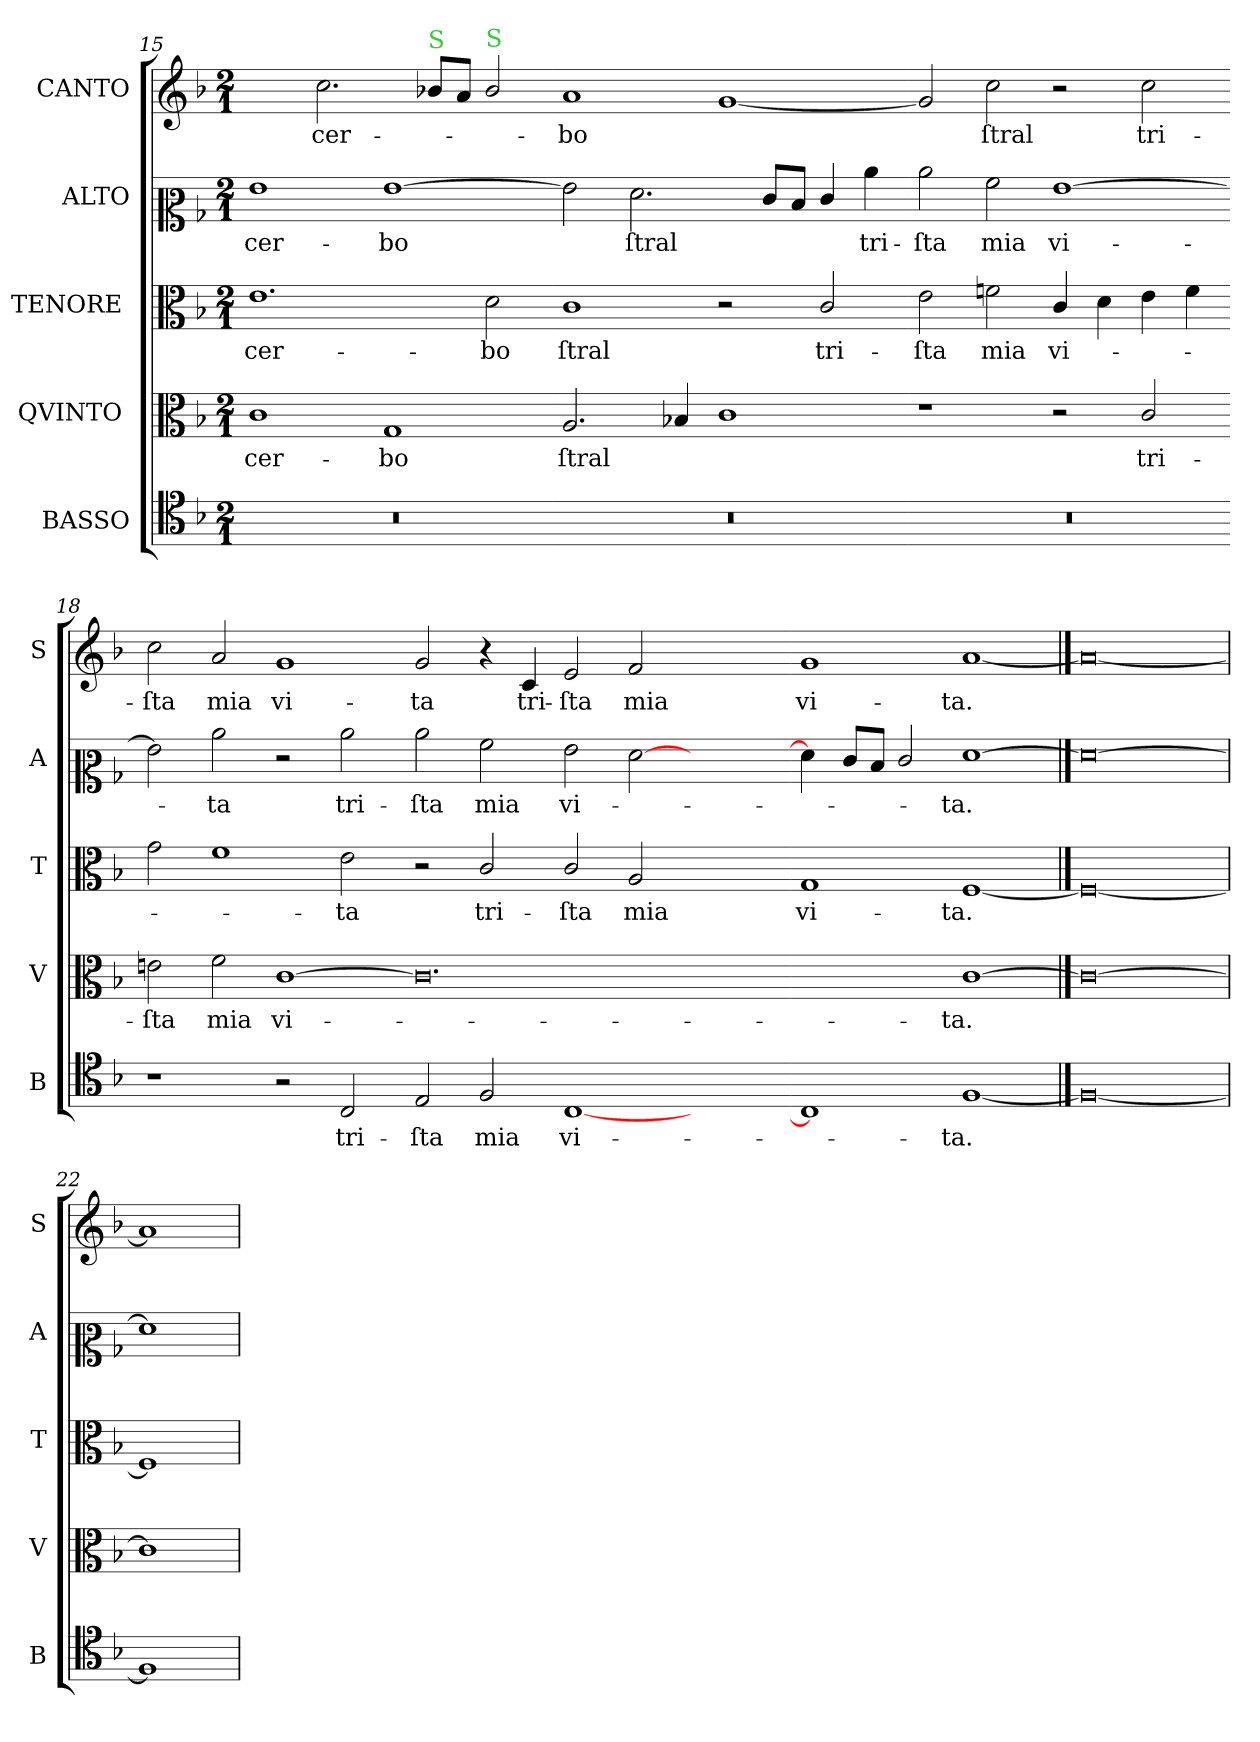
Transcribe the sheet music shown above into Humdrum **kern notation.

**kern	**text	**kern	**text	**kern	**text	**kern	**text	**kern	**text
*part5	*part5	*part4	*part4	*part3	*part3	*part2	*part2	*part1	*part1
*staff5	*staff5	*staff4	*staff4	*staff3	*staff3	*staff2	*staff2	*staff1	*staff1
*I"BASSO	*	*I"QVINTO 	*	*I"TENORE 	*	*I"ALTO	*	*I"CANTO	*
*I'B	*	*I'V	*	*I'T	*	*I'A	*	*I'S	*
*clefC4	*	*clefC3	*	*clefC3	*	*clefC2	*	*clefG2	*
*k[b-]	*	*k[b-]	*	*k[b-]	*	*k[b-]	*	*k[b-]	*
*F:	*	*F:	*	*F:	*	*F:	*	*F:	*
*M2/1	*	*M2/1	*	*M2/1	*	*M2/1	*	*M2/1	*
=15	=15	=15	=15	=15	=15	=15	=15	=15	=15
0r	.	1c	-cer-	1.e	-cer-	1g	-cer-	2ryy	.
.	.	.	.	.	.	.	.	2.cc\	-cer-
.	.	1G	-bo	.	.	[1g	-bo	.	.
!	!	!	!	!	!	!	!	!LO:TX:a:color=limegreen:t=S	!
.	.	.	.	.	.	.	.	8b-X/L	.
.	.	.	.	.	.	.	.	8a/J	.
!	!	!	!	!	!	!	!	!LO:TX:a:color=limegreen:t=S	!
.	.	.	.	2d\	-bo	.	.	2b-/	.
=16-	=16-	=16-	=16-	=16-	=16-	=16-	=16-	=16-	=16-
0r	.	2.A/	ſtral	1c	ſtral	2g]	.	1a	-bo
.	.	.	.	.	.	2.f\	ſtral	.	.
.	.	4B-X/	.	.	.	.	.	.	.
.	.	1c	.	2r	.	.	.	[1g	.
.	.	.	.	.	.	8e/L	.	.	.
.	.	.	.	.	.	8d/J	.	.	.
.	.	.	.	2c/	tri-	4e/	.	.	.
.	.	.	.	.	.	4cc\	tri-	.	.
=17-	=17-	=17-	=17-	=17-	=17-	=17-	=17-	=17-	=17-
0r	.	1r	.	2e\	-ſta	2cc\	-ſta	2g]	.
.	.	.	.	2fn\	mia	2a\	mia	2cc\	ſtral
.	.	2r	.	4c/	vi-	[1g	vi-	2r	.
.	.	.	.	4d\	.	.	.	.	.
.	.	2c/	tri-	4e\	.	.	.	2cc\	tri-
.	.	.	.	4f\	.	.	.	.	.
=18-	=18-	=18-	=18-	=18-	=18-	=18-	=18-	=18-	=18-
1r	.	2en\	-ſta	2g\	.	2g]	.	2cc\	-ſta
.	.	2f\	mia	1f	.	2cc\	-ta	2a/	mia
2r	.	[1c	vi-	.	.	2r	.	1g	vi-
2C/	tri-	.	.	2e\	-ta	2cc\	tri-	.	.
=19-	=19-	=19-	=19-	=19-	=19-	=19-	=19-	=19-	=19-
2E/	-ſta	0.c]	.	2r	.	2cc\	-ſta	2g/	-ta
2F/	mia	.	.	2c/	tri-	2a\	mia	4r	.
.	.	.	.	.	.	.	.	4c/	tri-
[1C	vi-	.	.	2c/	-ſta	2g\	vi-	2e/	-ſta
.	.	.	.	2A/	mia	[2f\	.	2f/	mia
1ryy	.	.	.	1ryy	.	1ryy	.	1ryy	.
=20-	=20-	=20-	=20-	=20-	=20-	=20-	=20-	=20-	=20-
1C]	.	1ryy	.	1G	vi-	4f\]	.	1g	vi-
.	.	.	.	.	.	8e/L	.	.	.
.	.	.	.	.	.	8d/J	.	.	.
.	.	.	.	.	.	2e/	.	.	.
[1F	-ta.	[1c	-ta.	[1F	-ta.	[1f	-ta.	[1a	-ta.
==21	==21	==21	==21	==21	==21	==21	==21	==21	==21
0F_	.	0c_	.	0F_	.	0f_	.	0a_	.
=22	=22	=22	=22	=22	=22	=22	=22	=22	=22
1F]	.	1c]	.	1F]	.	1f]	.	1a]	.
=	=	=	=	=	=	=	=	=	=
*-	*-	*-	*-	*-	*-	*-	*-	*-	*-
